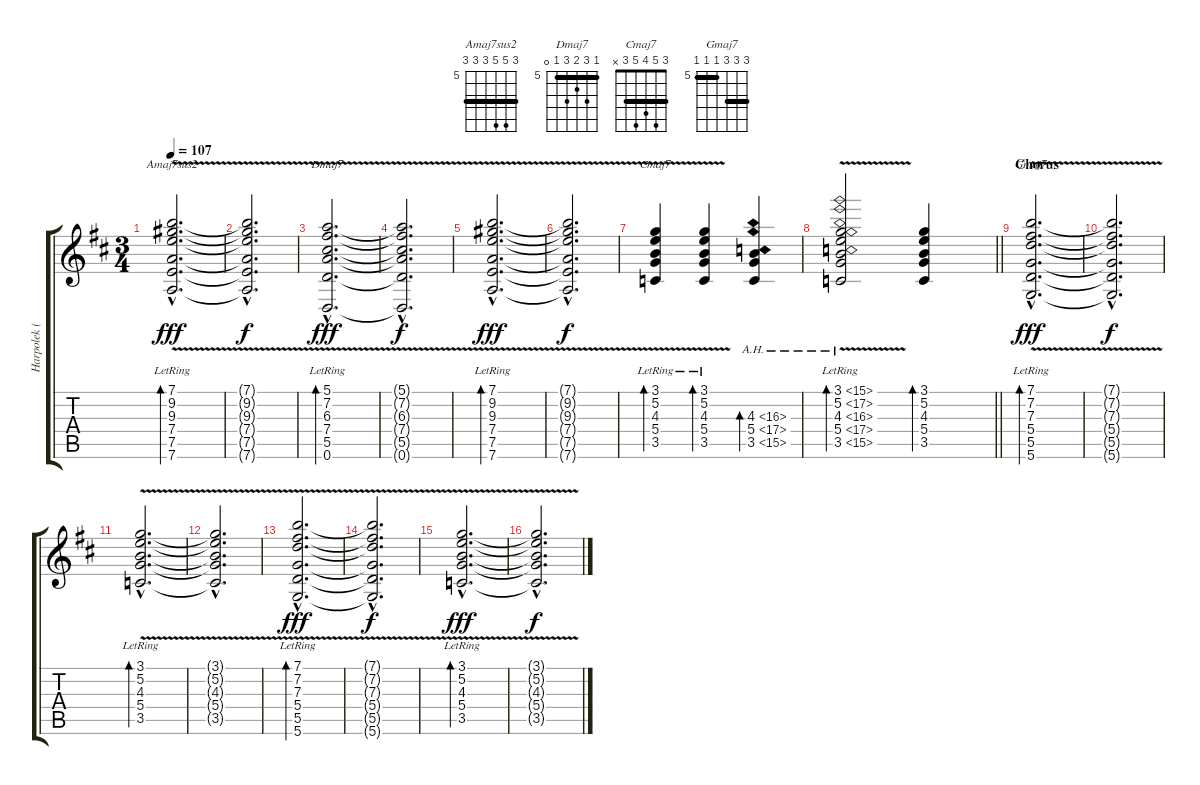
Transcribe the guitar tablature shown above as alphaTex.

\track ("Harpolek (guitar dropped D)" "Harpolek (") {instrument acousticguitarsteel}
\staff {score tabs}
\tuning (E4 B3 G3 D3 A2 D2) {hide}
\chord ("Amaj7sus2" 7 9 9 7 7 7) {firstfret 5 barre 7}
\chord ("Dmaj7" 5 7 6 7 5 0) {firstfret 5 barre 5}
\chord ("Cmaj7" 3 5 4 5 3 x) {barre 3}
\chord ("Gmaj7" 7 7 7 5 5 5) {firstfret 5 barre (5 7)}
\ts (3 4)
\tempo 107
\clef g2
\ks d
(7.1{v hac lr} 9.2{v hac lr} 9.3{v hac lr} 7.4{v hac lr} 7.5{v hac lr} 7.6{hac lr}).2{d bd 120 ch "Amaj7sus2" dy fff} |
(7.1{hac t} 9.2{hac t} 9.3{hac t} 7.4{hac t} 7.5{hac t} 7.6{hac t}).2{d dy f} |
(5.1{v hac lr} 7.2{v hac lr} 6.3{v hac lr} 7.4{v hac lr} 5.5{hac lr} 0.6{hac lr}).2{d bd 120 ch "Dmaj7" dy fff} |
(5.1{hac t} 7.2{hac t} 6.3{hac t} 7.4{hac t} 5.5{hac t} 0.6{hac t}).2{d dy f} |
(7.1{v hac lr} 9.2{v hac lr} 9.3{v hac lr} 7.4{v hac lr} 7.5{v hac lr} 7.6{hac lr}).2{d bd 120 dy fff} |
(7.1{hac t} 9.2{hac t} 9.3{hac t} 7.4{hac t} 7.5{hac t} 7.6{hac t}).2{d dy f} |
(3.1{v lr} 5.2{v lr} 4.3{v lr} 5.4{v lr} 3.5{v lr}).4{bd 120 ch "Cmaj7"} (3.1{v lr} 5.2{v lr} 4.3{v lr} 5.4{v lr} 3.5{v lr}).4{bd 120} (4.3{ah 12} 5.4{ah 12} 3.5{ah 12}).4{bd 120} |
\barLineRight lightlight
(3.1{ah 12 v lr} 5.2{ah 12 v lr} 4.3{ah 12 v lr} 5.4{ah 12 v lr} 3.5{ah 12 v lr}).2{bd 120} (3.1 5.2 4.3 5.4 3.5).4{bd 120} |
\section ("" "Chorus")
(7.1{v hac lr} 7.2{v hac lr} 7.3{v hac lr} 5.4{v hac lr} 5.5{v hac lr} 5.6{v hac lr}).2{d bd 120 ch "Gmaj7" dy fff} |
(7.1{hac t} 7.2{hac t} 7.3{hac t} 5.4{hac t} 5.5{hac t} 5.6{hac t}).2{d dy f} |
(3.1{v hac lr} 5.2{v hac lr} 4.3{v hac lr} 5.4{v hac lr} 3.5{v hac lr}).2{d bd 120} |
(3.1{hac t} 5.2{hac t} 4.3{hac t} 5.4{hac t} 3.5{hac t}).2{d} |
(7.1{v hac lr} 7.2{v hac lr} 7.3{v hac lr} 5.4{v hac lr} 5.5{v hac lr} 5.6{v hac lr}).2{d bd 120 dy fff} |
(7.1{hac t} 7.2{hac t} 7.3{hac t} 5.4{hac t} 5.5{hac t} 5.6{hac t}).2{d dy f} |
(3.1{v hac lr} 5.2{v hac lr} 4.3{v hac lr} 5.4{v hac lr} 3.5{v hac lr}).2{d bd 120 dy fff} |
(3.1{hac t} 5.2{hac t} 4.3{hac t} 5.4{hac t} 3.5{hac t}).2{d dy f}
